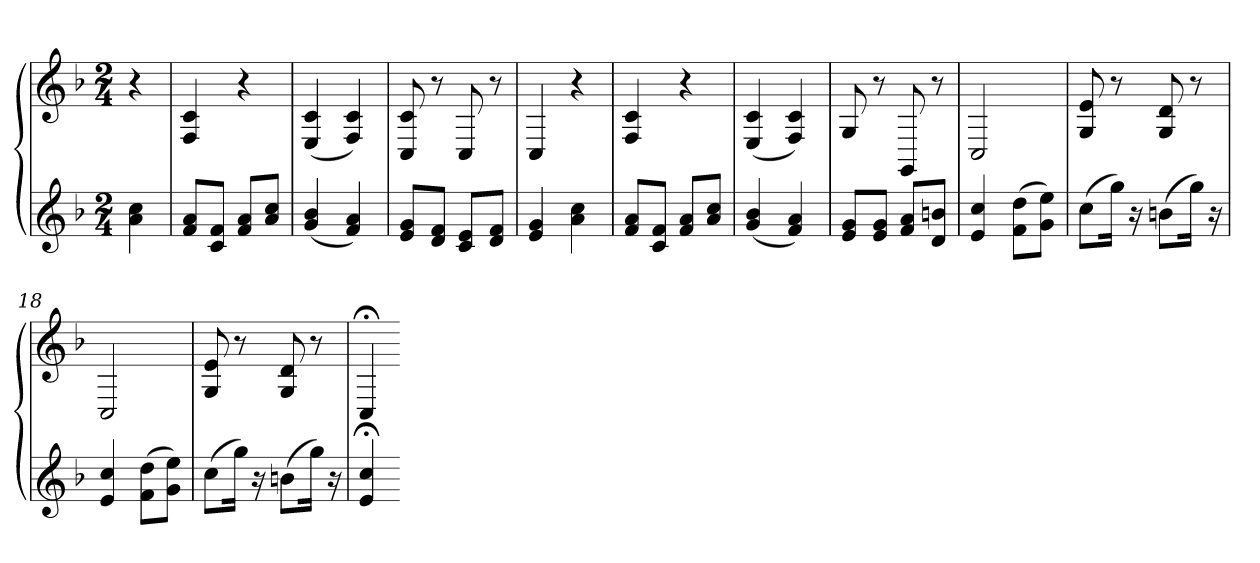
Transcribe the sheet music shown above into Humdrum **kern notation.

**kern	**kern
*part1	*part1
*staff2	*staff1
*clefG2	*clefG2
*k[b-]	*k[b-]
*F:	*F:
*M2/4	*M2/4
=	=
4a 4cc	4r
=9	=9
8f 8aL	4F 4c
8c 8fJ	.
8f 8aL	4r
8a 8ccJ	.
=10	=10
(4g 4b-	(4E 4c
4f 4a)	4F 4c)
=11	=11
8e 8gL	8C 8c
8d 8fJ	8r
8c 8eL	8C
8d 8fJ	8r
=12	=12
4e 4g	4C
4a 4cc	4r
=13	=13
8f 8aL	4F 4c
8c 8fJ	.
8f 8aL	4r
8a 8ccJ	.
=14	=14
(4g 4b-	(4E 4c
4f 4a)	4F 4c)
=15	=15
8e 8gL	8G
8e 8gJ	8r
8f 8aL	8GG
8d 8bnJ	8r
=16	=16
4e 4cc	2C
(8f 8ddL	.
8g 8eeJ)	.
=17	=17
(8ccL	8G 8e
16ggJk)	8r
16r	.
(8bnL	8G 8d
16ggJk)	8r
16r	.
=18	=18
4e 4cc	2C
(8f 8ddL	.
8g 8eeJ)	.
=19	=19
(8ccL	8G 8e
16ggJk)	8r
16r	.
(8bnL	8G 8d
16ggJk)	8r
16r	.
=20	=20
4e;< 4cc;<	4C;<
=-	=-
*-	*-
